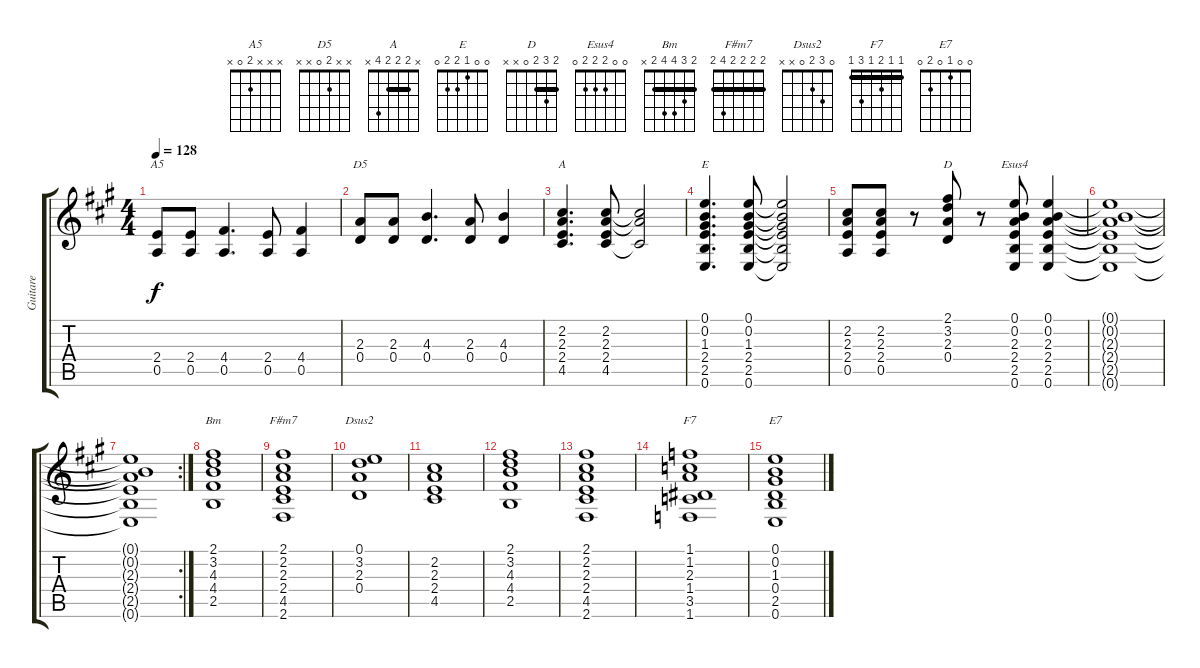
\track ("Guitare" "Guitare") {instrument acousticguitarsteel}
\staff {score tabs}
\tuning (E4 B3 G3 D3 A2 E2) {hide}
\chord ("A5" x x x 2 0 x)
\chord ("D5" x x 2 0 x x)
\chord ("A" x 2 2 2 4 x) {barre 2}
\chord ("E" 0 0 1 2 2 0)
\chord ("D" 2 3 2 0 x x) {barre 2}
\chord ("Esus4" 0 0 2 2 2 0)
\chord ("Bm" 2 3 4 4 2 x) {barre 2}
\chord ("F#m7" 2 2 2 2 4 2) {barre 2}
\chord ("Dsus2" 0 3 2 0 x x)
\chord ("F7" 1 1 2 1 3 1) {barre 1}
\chord ("E7" 0 0 1 0 2 0)
\ts (4 4)
\tempo 128
\clef g2
\ks a
(2.4 0.5).8{ch "A5" dy f} (2.4 0.5).8 (4.4 0.5).4{d} (2.4 0.5).8 (4.4 0.5).4 |
(2.3 0.4).8{ch "D5"} (2.3 0.4).8 (4.3 0.4).4{d} (2.3 0.4).8 (4.3 0.4).4 |
(2.2 2.3 2.4 4.5).4{d ch "A"} (2.2 2.3 2.4 4.5).8 (2.2{t} 2.3{t} 4.5{t}).2 |
(0.1 0.2 1.3 2.4 2.5 0.6).4{d ch "E"} (0.1 0.2 1.3 2.4 2.5 0.6).8 (0.1{t} 0.2{t} 1.3{t} 2.4{t} 2.5{t} 0.6{t}).2 |
(2.2 2.3 2.4 0.5).8 (2.2 2.3 2.4 0.5).8 r.8 (2.1 3.2 2.3 0.4).8{ch "D"} r.8 (0.1 0.2 2.3 2.4 2.5 0.6).8{ch "Esus4"} (0.1 0.2 2.3 2.4 2.5 0.6).4 |
(0.1{t} 0.2{t} 2.3{t} 2.4{t} 2.5{t} 0.6{t}).1 |
\rc 2
(0.1{t} 0.2{t} 2.3{t} 2.4{t} 2.5{t} 0.6{t}).1 |
(2.1 3.2 4.3 4.4 2.5).1{ch "Bm"} |
(2.1 2.2 2.3 2.4 4.5 2.6).1{ch "F#m7"} |
(0.1 3.2 2.3 0.4).1{ch "Dsus2"} |
(2.2 2.3 2.4 4.5).1 |
(2.1 3.2 4.3 4.4 2.5).1 |
(2.1 2.2 2.3 2.4 4.5 2.6).1 |
(1.1 1.2 2.3 1.4 3.5 1.6).1{ch "F7"} |
(0.1 0.2 1.3 0.4 2.5 0.6).1{ch "E7"}
